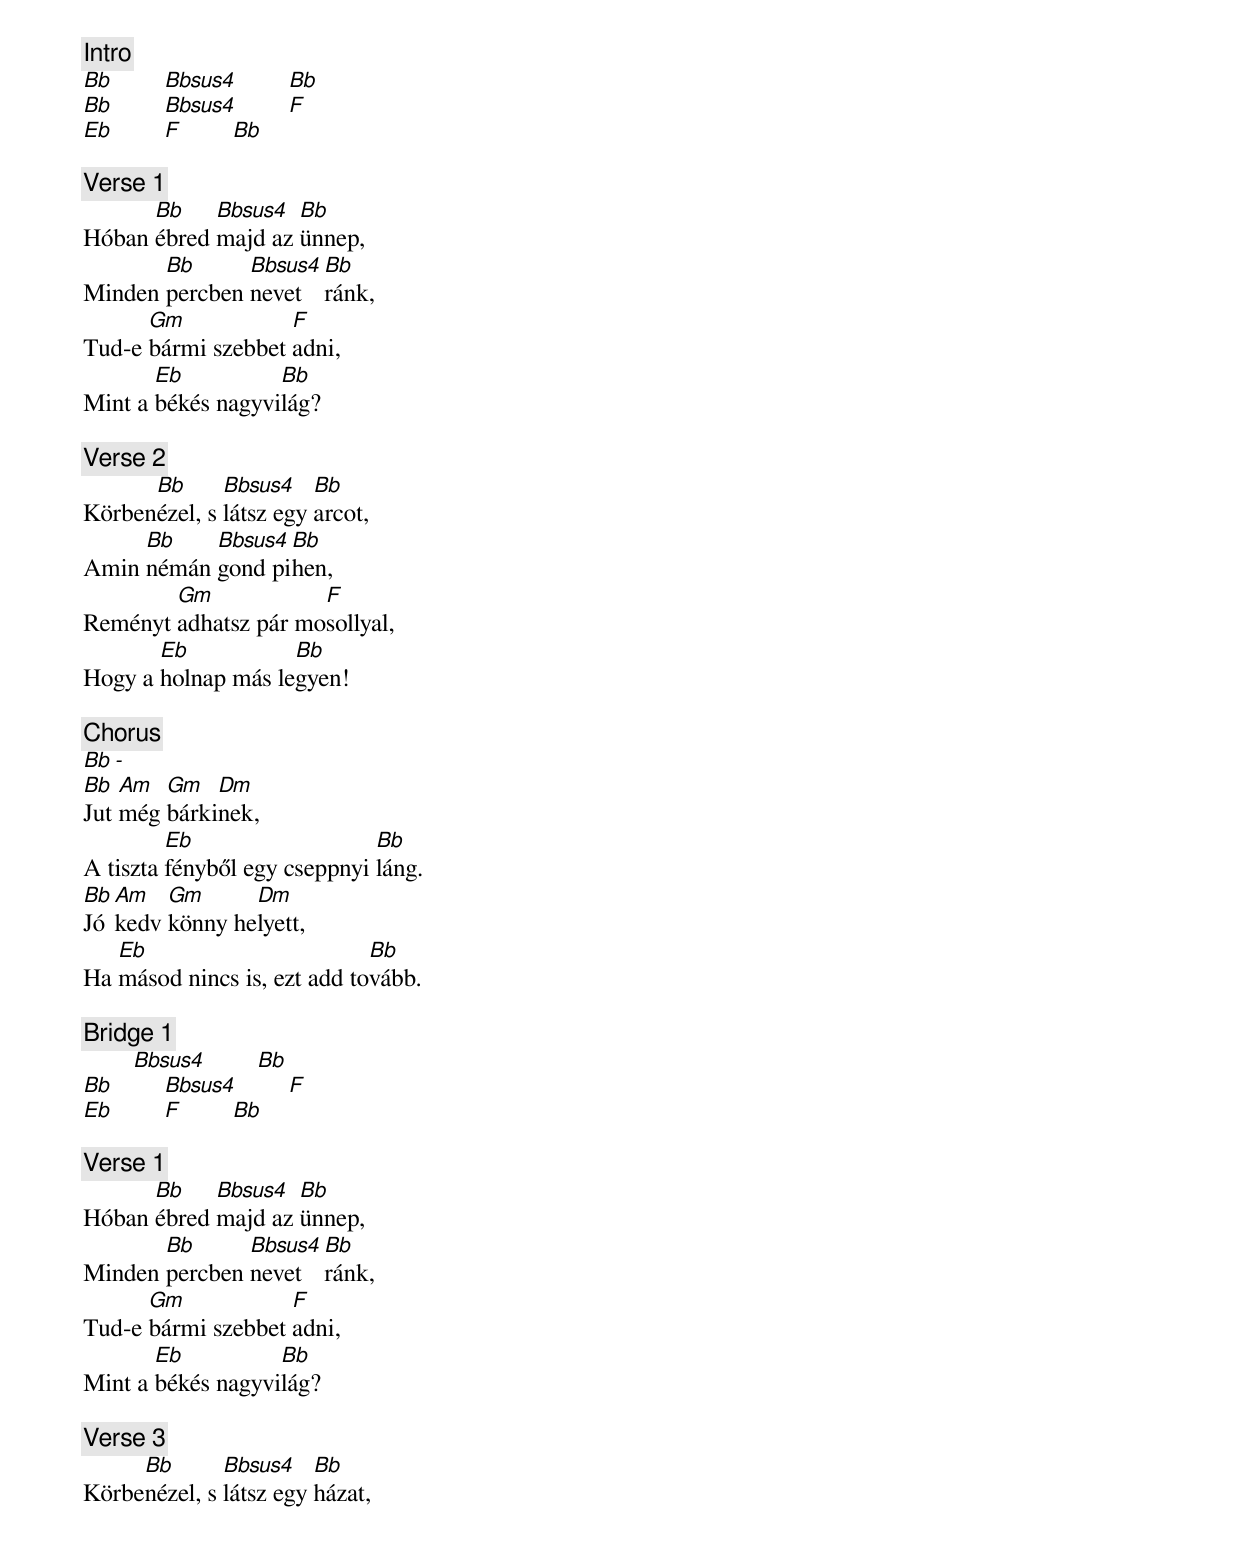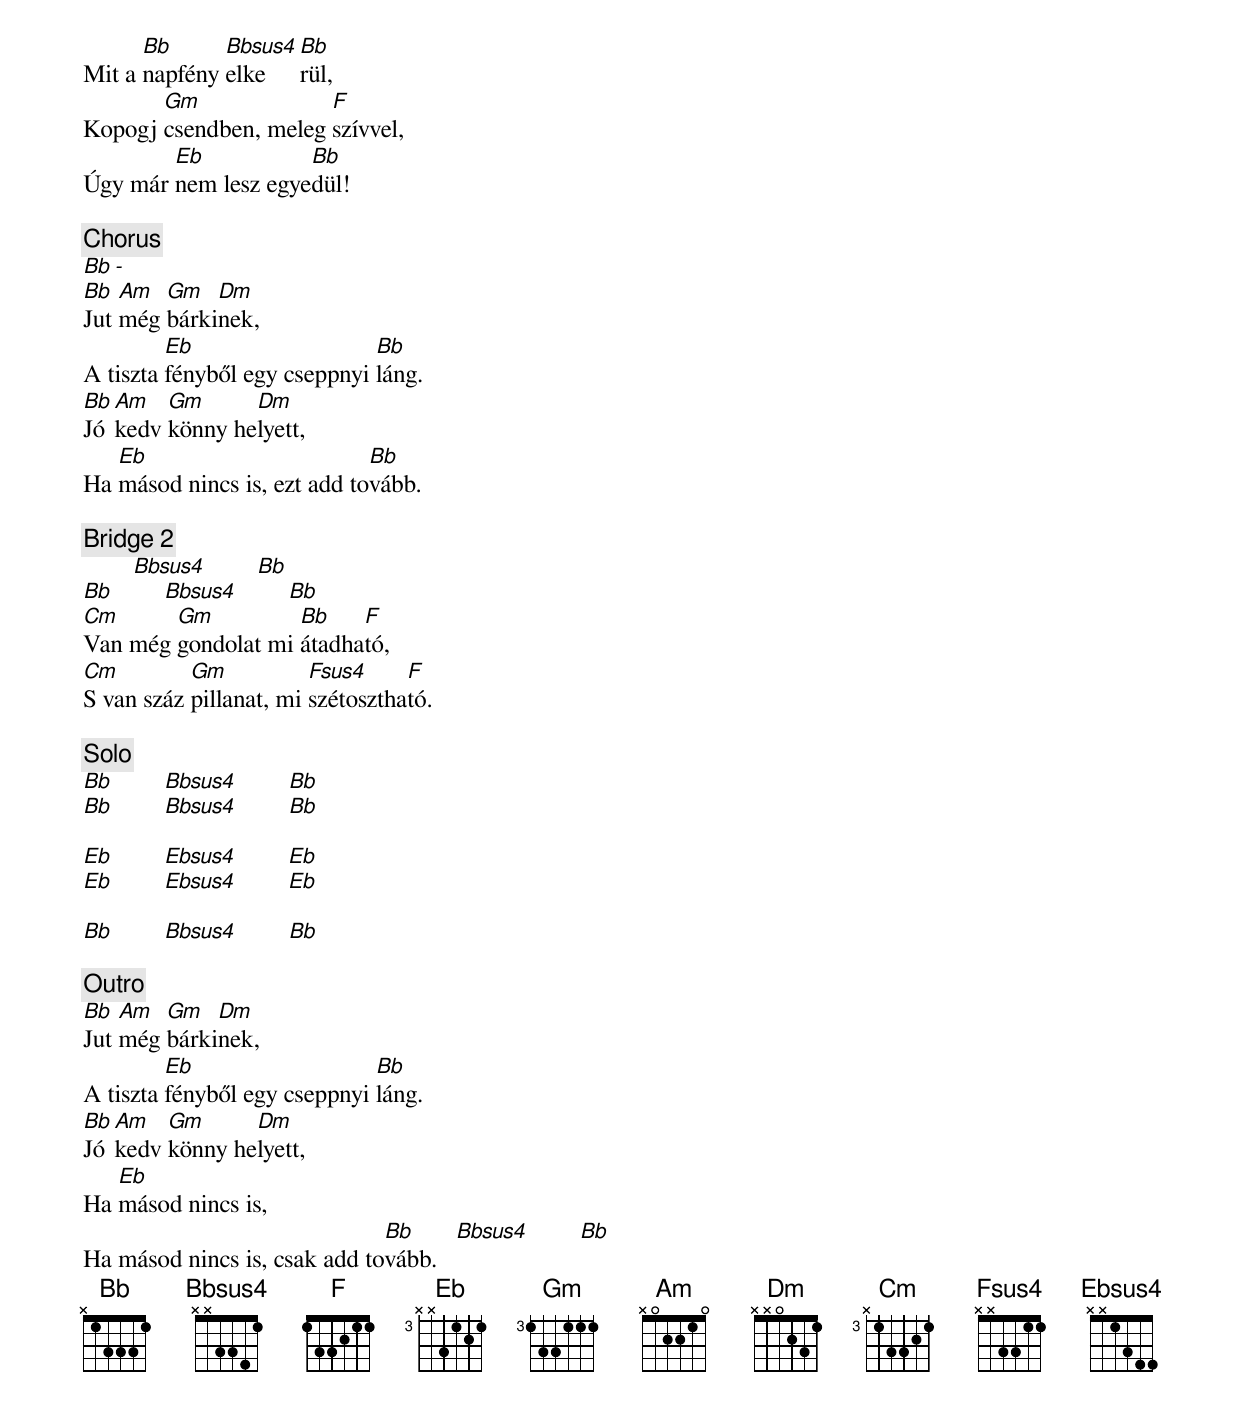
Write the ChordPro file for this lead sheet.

{c: Intro}
[Bb]        [Bbsus4]        [Bb]
[Bb]        [Bbsus4]        [F]
[Eb]        [F]        [Bb]

{c: Verse 1}
Hóban [Bb]ébred [Bbsus4]majd az [Bb]ünnep,
Minden [Bb]percben [Bbsus4]nevet [Bb]ránk,
Tud-e [Gm]bármi szebbet [F]adni,
Mint a [Eb]békés nagyvi[Bb]lág?

{c: Verse 2}
Körben[Bb]ézel, s [Bbsus4]látsz egy [Bb]arcot,
Amin [Bb]némán [Bbsus4]gond pi[Bb]hen,
Reményt [Gm]adhatsz pár mo[F]sollyal,
Hogy a [Eb]holnap más le[Bb]gyen!

{c: Chorus}
[Bb -]
[Bb]Jut [Am]még [Gm]bárki[Dm]nek,
A tiszta [Eb]fényből egy cseppnyi [Bb]láng.
[Bb]Jó[Am]kedv [Gm]könny he[Dm]lyett,
Ha [Eb]másod nincs is, ezt add to[Bb]vább.

{c: Bridge 1}
        [Bbsus4]        [Bb]
[Bb]        [Bbsus4]        [F]
[Eb]        [F]        [Bb]

{c: Verse 1}
Hóban [Bb]ébred [Bbsus4]majd az [Bb]ünnep,
Minden [Bb]percben [Bbsus4]nevet [Bb]ránk,
Tud-e [Gm]bármi szebbet [F]adni,
Mint a [Eb]békés nagyvi[Bb]lág?

{c: Verse 3}
Körbe[Bb]nézel, s [Bbsus4]látsz egy [Bb]házat,
Mit a [Bb]napfény [Bbsus4]elke[Bb]rül,
Kopogj [Gm]csendben, meleg [F]szívvel,
Úgy már [Eb]nem lesz egye[Bb]dül!

{c: Chorus}
[Bb -]
[Bb]Jut [Am]még [Gm]bárki[Dm]nek,
A tiszta [Eb]fényből egy cseppnyi [Bb]láng.
[Bb]Jó[Am]kedv [Gm]könny he[Dm]lyett,
Ha [Eb]másod nincs is, ezt add to[Bb]vább.

{c: Bridge 2}
        [Bbsus4]        [Bb]
[Bb]        [Bbsus4]        [Bb]
[Cm]Van még [Gm]gondolat mi [Bb]átadha[F]tó,
[Cm]S van száz [Gm]pillanat, mi [Fsus4]szétosztha[F]tó.

{c: Solo}
[Bb]        [Bbsus4]        [Bb]
[Bb]        [Bbsus4]        [Bb]

[Eb]        [Ebsus4]        [Eb]
[Eb]        [Ebsus4]        [Eb]

[Bb]        [Bbsus4]        [Bb]

{c: Outro}
[Bb]Jut [Am]még [Gm]bárki[Dm]nek,
A tiszta [Eb]fényből egy cseppnyi [Bb]láng.
[Bb]Jó[Am]kedv [Gm]könny he[Dm]lyett,
Ha [Eb]másod nincs is,
Ha másod nincs is, csak add to[Bb]vább.   [Bbsus4]        [Bb]
